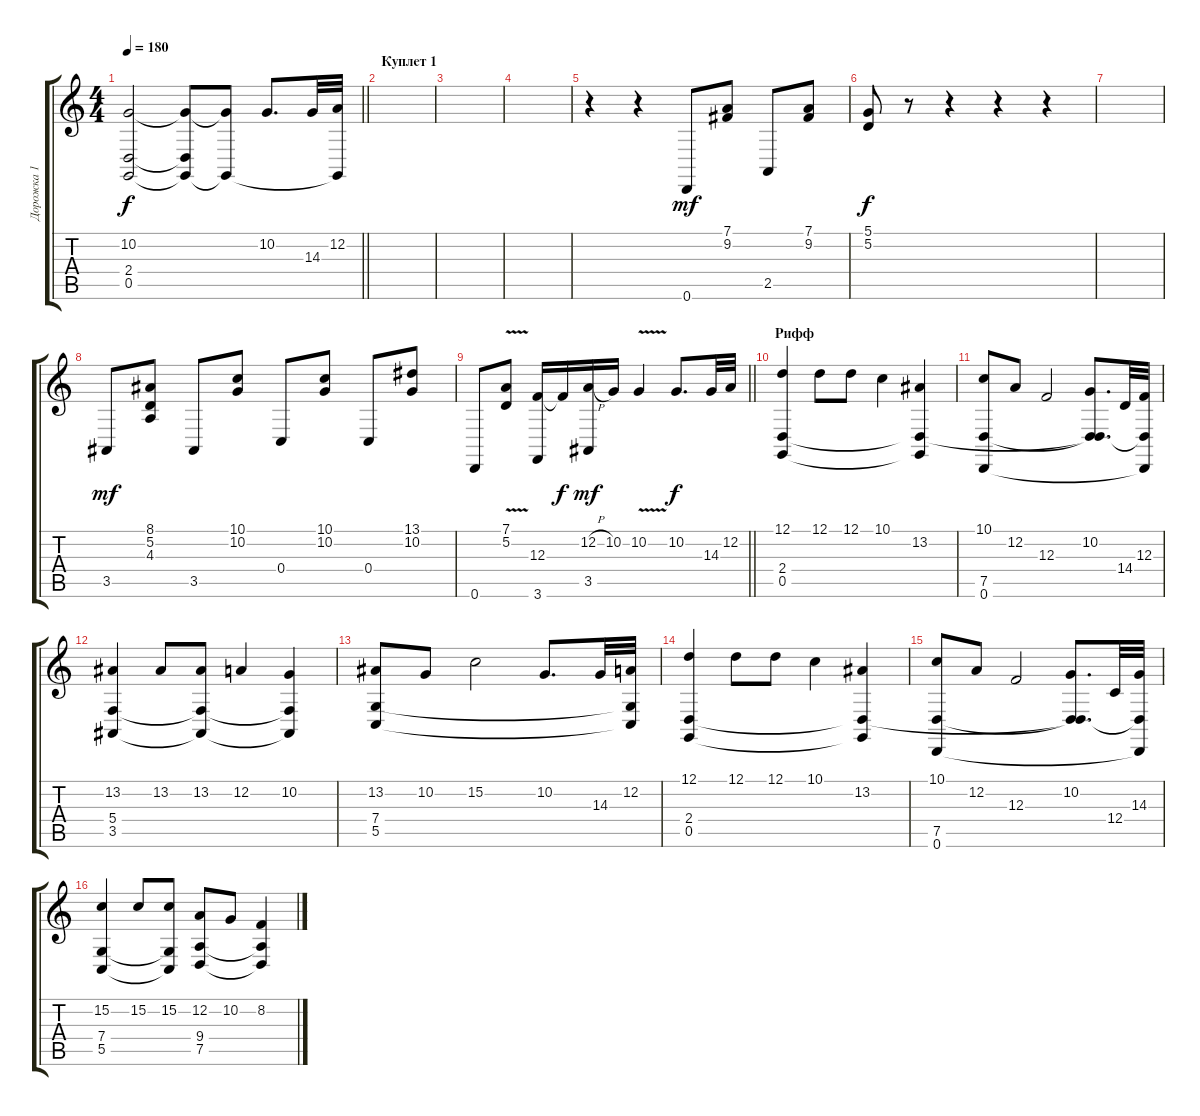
\track ("Дорожка 1" "Дорожка 1") {instrument accordion}
\staff {score tabs}
\tuning (D4 A3 F3 C3 G2 D2) {hide}
\ts (4 4)
\tempo 180
\clef g2
\barLineRight lightlight
\ks c
(10.2 2.4 0.5).2{dy f} (10.2{t} 2.4{t} 0.5{t}).8 (10.2{t} 0.5{t}).8 10.2.8{d} 14.3.32 (12.2 0.5{t}).32 |
\section ("" "Куплет 1")
|
|
|
r.4 r.4 0.6.8{dy mf} (7.1 9.2).8 2.5.8 (7.1 9.2).8 |
(5.1 5.2).8{dy f} r.8 r.4 r.4 r.4 |
|
3.5.8{dy mf} (8.1 5.2 4.3).8 3.5.8 (10.1 10.2).8 0.4.8 (10.1 10.2).8 0.4.8 (13.1 10.2).8 |
\barLineRight lightlight
0.6.8 (7.1 5.2{v}).8 (12.3 3.6).16 12.3{t}.16{dy f} (12.2{h} 3.5).16{dy mf} 10.2.16 10.2{v}.4 10.2.8{d dy f} 14.3.32 12.2.32 |
\section ("" "Рифф")
(12.1 2.4 0.5).4 12.1.8 12.1.8 10.1.4 (13.2 2.4{t} 0.5{t}).4 |
(10.1 7.5 0.6).8 12.2.8 12.3.2 (10.2 2.4{t} 7.5{t}).8{d} 14.4.32 (12.3 7.5{t} 0.6{t}).32 |
(13.2 5.4 3.5).4 13.2.8 (13.2 5.4{t} 3.5{t}).8 12.2.4 (10.2 5.4{t} 3.5{t}).4 |
(13.2 7.4 5.5).8 10.2.8 15.2.2 10.2.8{d} 14.3.32 (12.2 7.4{t} 5.5{t}).32 |
(12.1 2.4 0.5).4 12.1.8 12.1.8 10.1.4 (13.2 2.4{t} 0.5{t}).4 |
(10.1 7.5 0.6).8 12.2.8 12.3.2 (10.2 2.4{t} 7.5{t}).8{d} 12.4.32 (14.3 7.5{t} 0.6{t}).32 |
(15.2 7.4 5.5).4 15.2.8 (15.2 7.4{t} 5.5{t}).8 (12.2 9.4 7.5).8 10.2.8 (8.2 9.4{t} 7.5{t}).4
